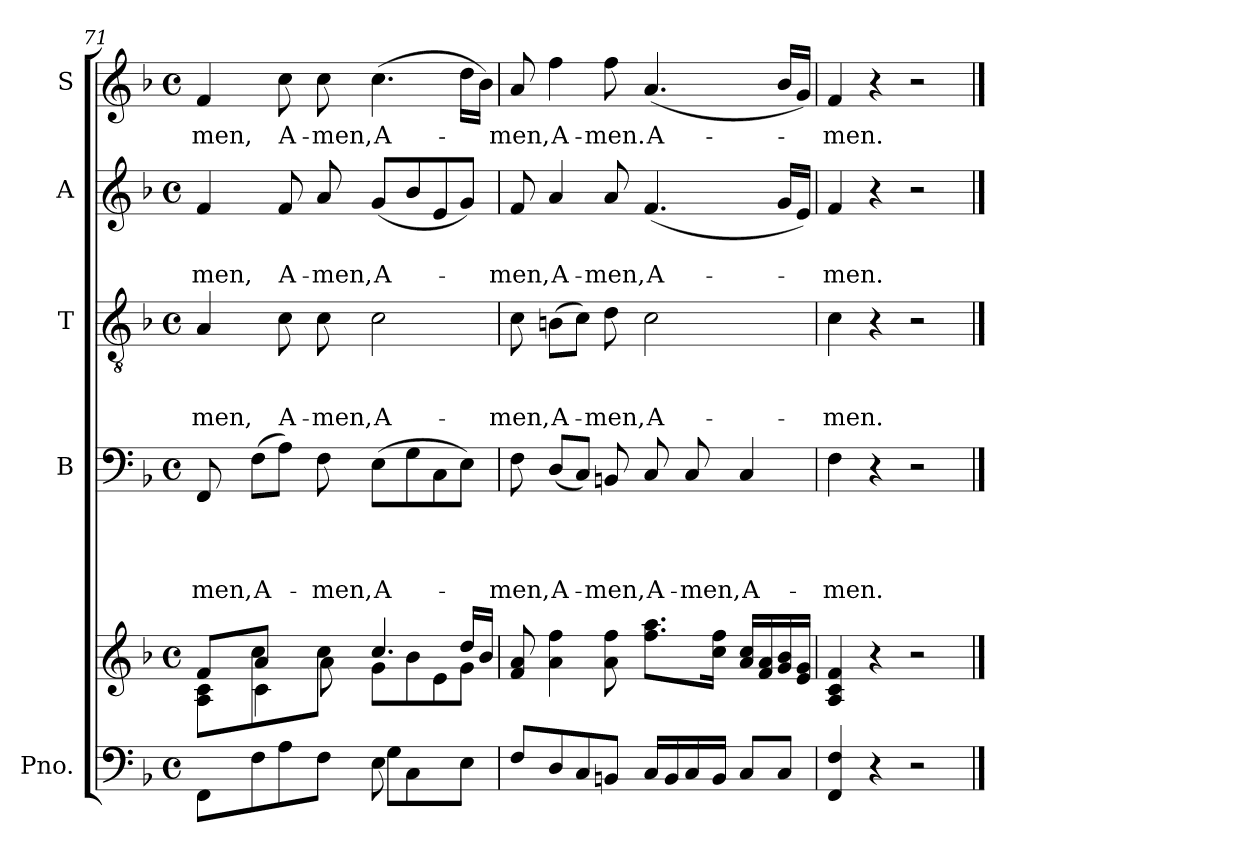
**kern	**kern	**kern	**text	**text	**text	**text	**kern	**text	**text	**text	**kern	**text	**text	**kern	**text
*part5	*part5	*part4	*part4	*part4	*part4	*part4	*part3	*part3	*part3	*part3	*part2	*part2	*part2	*part1	*part1
*staff6	*staff5	*staff4	*staff4	*staff4	*staff4	*staff4	*staff3	*staff3	*staff3	*staff3	*staff2	*staff2	*staff2	*staff1	*staff1
*I"Pno.	*	*I"B	*	*	*	*	*I"T	*	*	*	*I"A	*	*	*I"S	*
!!LO:LB:g=z
*clefF4	*clefG2	*clefF4	*	*	*	*	*clefGv2	*	*	*	*clefG2	*	*	*clefG2	*
*k[b-]	*k[b-]	*k[b-]	*	*	*	*	*k[b-]	*	*	*	*k[b-]	*	*	*k[b-]	*
*F:	*F:	*F:	*	*	*	*	*F:	*	*	*	*F:	*	*	*F:	*
*M4/4	*M4/4	*M4/4	*	*	*	*	*M4/4	*	*	*	*M4/4	*	*	*M4/4	*
*met(c)	*met(c)	*met(c)	*	*	*	*	*met(c)	*	*	*	*met(c)	*	*	*met(c)	*
=71	=71	=71	=71	=71	=71	=71	=71	=71	=71	=71	=71	=71	=71	=71	=71
*^	*^	*	*	*	*	*	*	*	*	*	*	*	*	*	*
*	*	*	*^	*	*	*	*	*	*	*	*	*	*	*	*	*	*
!	!	!	!	!	!	!	!	!	!LO:LY:b	!	!	!	!LO:LY:b	!	!	!LO:LY:b	!	!LO:LY:b
8FF\L	2ryy	8A\ 8c\L	8f/L	8ryy	8FF/	.	.	.	men,	4A/	.	.	-men,	4f/	.	-men,	4f/	-men,
!	!	!	!	!	!	!	!	!	!LO:LY:b	!	!	!	!	!	!	!	!	!
8F\	.	8cc\	8a/J	4c\	(>8F\L	.	.	.	A-	.	.	.	.	.	.	.	.	.
!	!	!	!	!	!	!	!	!	!	!	!	!	!LO:LY:b	!	!	!LO:LY:b	!	!LO:LY:b
8A\	.	8ryy	2.ryy	.	8A\J)	.	.	.	.	8c\	.	.	A-	8f/	.	A-	8cc\	A-
!	!	!	!	!	!	!	!	!	!LO:LY:b	!	!	!	!LO:LY:b	!	!	!LO:LY:b	!	!LO:LY:b
8F\J	.	8cc\J	.	8a\	8F\	.	.	.	-men,	8c\	.	.	-men,	8a/	.	-men,	8cc\	-men,
!	!	!	!	!	!	!	!	!	!LO:LY:b	!	!	!	!LO:LY:b	!	!	!LO:LY:b	!	!LO:LY:b
8E\	8G\L	4.cc/	.	8g\L	(>8E\L	.	.	.	A-	2c\	.	.	A-	(<8g/L	.	A-	(>4.cc\	A-
4.ryy	8C\	.	.	8b-\	8G\	.	.	.	.	.	.	.	.	8b-/	.	.	.	.
.	8ryy	.	.	8e\	8C\	.	.	.	.	.	.	.	.	8e/	.	.	.	.
.	8E\J	16dd/LL	.	8g\J	8E\J)	.	.	.	.	.	.	.	.	8g/J)	.	.	16dd\LL	.
.	.	16b-/JJ	.	.	.	.	.	.	.	.	.	.	.	.	.	.	16b-\JJ)	.
*v	*v	*	*	*	*	*	*	*	*	*	*	*	*	*	*	*	*	*
*	*v	*v	*v	*	*	*	*	*	*	*	*	*	*	*	*	*	*
=72	=72	=72	=72	=72	=72	=72	=72	=72	=72	=72	=72	=72	=72	=72	=72
!	!	!	!	!	!	!LO:LY:b	!	!	!	!LO:LY:b	!	!	!LO:LY:b	!	!LO:LY:b
8F/L	8f/ 8a/	8F\	.	.	.	-men,	8c\	.	.	-men,	8f/	.	-men,	8a/	-men,
!	!	!	!	!	!	!LO:LY:b	!	!	!	!LO:LY:b	!	!	!LO:LY:b	!	!LO:LY:b
8D/	4a\ 4ff\	(<8D/L	.	.	.	A-	(>8Bn\L	.	.	A-	4a/	.	A-	4ff\	A-
8C/	.	8C/J)	.	.	.	.	8c\J)	.	.	.	.	.	.	.	.
!	!	!	!	!	!	!LO:LY:b	!	!	!	!LO:LY:b	!	!	!LO:LY:b	!	!LO:LY:b
8BBn/J	8a\ 8ff\	8BBn/	.	.	.	-men,	8d\	.	.	-men,	8a/	.	-men,	8ff\	-men.
!	!	!	!	!	!	!LO:LY:b	!	!	!	!LO:LY:b	!	!	!LO:LY:b	!	!LO:LY:b
16C/LL	8.ff\ 8.aa\L	8C/	.	.	.	A-	2c\	.	.	A-	(<4.f/	.	A-	(<4.a/	A-
16BB/	.	.	.	.	.	.	.	.	.	.	.	.	.	.	.
!	!	!	!	!	!	!LO:LY:b	!	!	!	!	!	!	!	!	!
16C/	.	8C/	.	.	.	-men,	.	.	.	.	.	.	.	.	.
16BB/JJ	16cc\ 16ff\Jk	.	.	.	.	.	.	.	.	.	.	.	.	.	.
!	!	!	!	!	!	!LO:LY:b	!	!	!	!	!	!	!	!	!
8C/L	16a/ 16cc/LL	4C/	.	.	.	A-	.	.	.	.	.	.	.	.	.
.	16f/ 16a/	.	.	.	.	.	.	.	.	.	.	.	.	.	.
8C/J	16g/ 16b-/	.	.	.	.	.	.	.	.	.	16g/LL	.	.	16b-/LL	.
.	16e/ 16g/JJ	.	.	.	.	.	.	.	.	.	16e/JJ)	.	.	16g/JJ)	.
=73	=73	=73	=73	=73	=73	=73	=73	=73	=73	=73	=73	=73	=73	=73	=73
!	!	!	!	!	!	!LO:LY:b	!	!	!	!LO:LY:b	!	!	!LO:LY:b	!	!LO:LY:b
4FF/ 4F/	4A/ 4c/ 4f/	4F\	.	.	.	-men.	4c\	.	.	-men.	4f/	.	-men.	4f/	-men.
4r	4r	4r	.	.	.	.	4r	.	.	.	4r	.	.	4r	.
2r	2r	2r	.	.	.	.	2r	.	.	.	2r	.	.	2r	.
==	==	==	==	==	==	==	==	==	==	==	==	==	==	==	==
*-	*-	*-	*-	*-	*-	*-	*-	*-	*-	*-	*-	*-	*-	*-	*-
